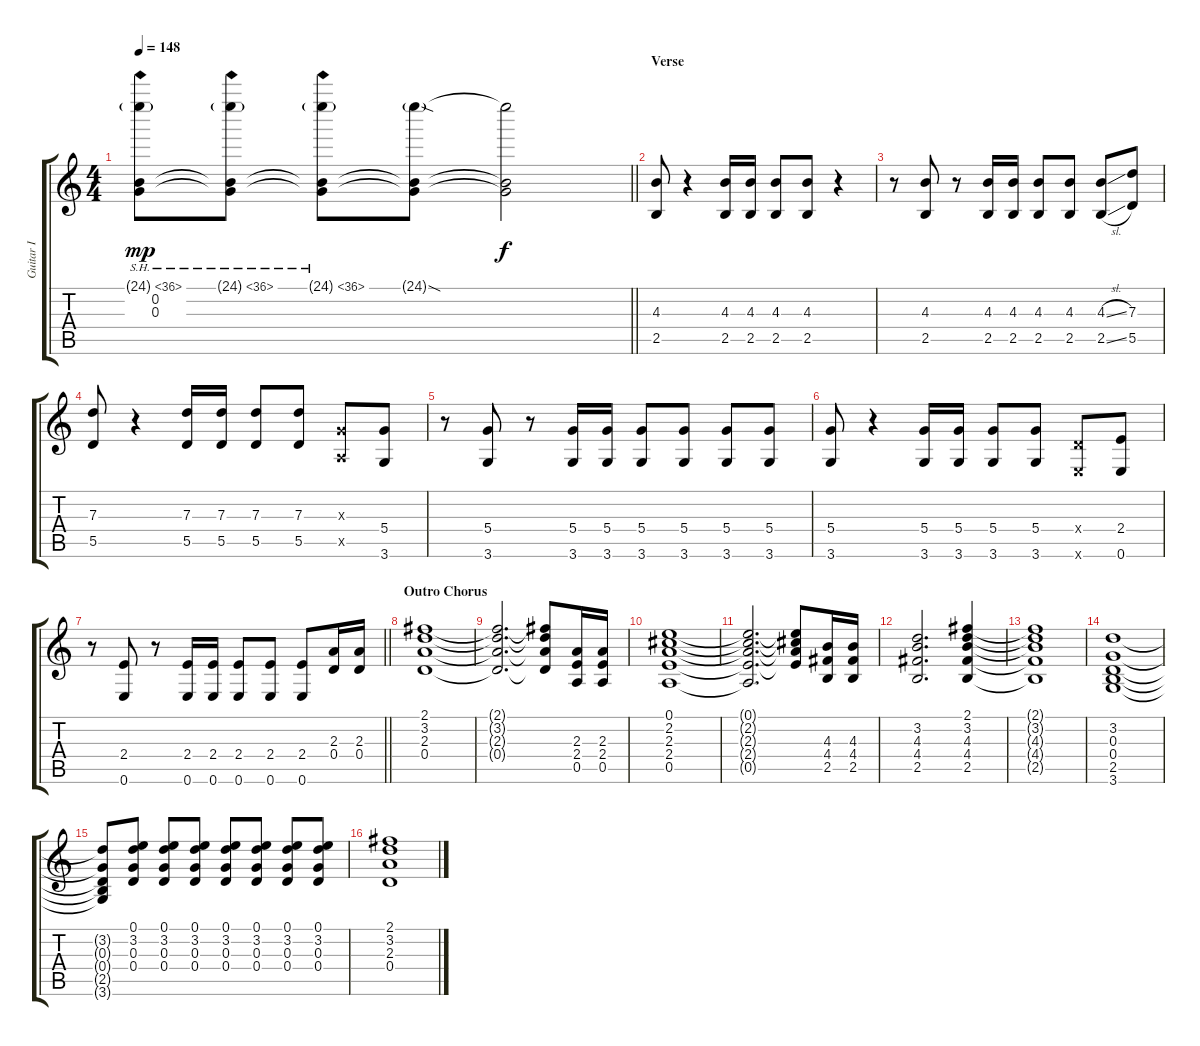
\track ("Guitar I" "Guitar I") {instrument overdrivenguitar}
\staff {score tabs}
\tuning (E4 B3 G3 D3 A2 E2) {hide}
\ts (4 4)
\tempo 148
\clef g2
\barLineRight lightlight
\ks c
(24.1{sh 12 g} 0.2{t} 0.3{t}).8{dy mp} (24.1{sh 12 g} 0.2{t} 0.3{t}).8 (24.1{sh 12 g} 0.2{t} 0.3{t}).8 (24.1{sod g} 0.2{t} 0.3{t}).8 (24.1{t} 0.2{t} 0.3{t}).2{dy f} |
\section ("" "Verse")
(4.3 2.5).8 r.4 (4.3 2.5).16 (4.3 2.5).16 (4.3 2.5).8 (4.3 2.5).8 r.4 |
r.8 (4.3 2.5).8 r.8 (4.3 2.5).16 (4.3 2.5).16 (4.3 2.5).8 (4.3 2.5).8 (4.3{sl} 2.5{sl}).8 (7.3 5.5).8 |
(7.3 5.5).8 r.4 (7.3 5.5).16 (7.3 5.5).16 (7.3 5.5).8 (7.3 5.5).8 (0.3{x} 0.5{x}).8 (5.4 3.6).8 |
r.8 (5.4 3.6).8 r.8 (5.4 3.6).16 (5.4 3.6).16 (5.4 3.6).8 (5.4 3.6).8 (5.4 3.6).8 (5.4 3.6).8 |
(5.4 3.6).8 r.4 (5.4 3.6).16 (5.4 3.6).16 (5.4 3.6).8 (5.4 3.6).8 (0.4{x} 0.6{x}).8 (2.4 0.6).8 |
\barLineRight lightlight
r.8 (2.4 0.6).8 r.8 (2.4 0.6).16 (2.4 0.6).16 (2.4 0.6).8 (2.4 0.6).8 (2.4 0.6).8 (2.3 0.4).16 (2.3 0.4).16 |
\section ("" "Outro Chorus")
(2.1 3.2 2.3 0.4).1 |
(2.1{t} 3.2{t} 2.3{t} 0.4{t}).2{d} (2.1{t} 3.2{t} 2.3{t} 0.4{t}).8 (2.3 2.4 0.5).16 (2.3 2.4 0.5).16 |
(0.1 2.2 2.3 2.4 0.5).1 |
(0.1{t} 2.2{t} 2.3{t} 2.4{t} 0.5{t}).2{d} (0.1{t} 2.2{t} 2.3{t} 2.4{t}).8 (4.3 4.4 2.5).16 (4.3 4.4 2.5).16 |
(3.2 4.3 4.4 2.5).2{d} (2.1 3.2 4.3 4.4 2.5).4 |
(2.1{t} 3.2{t} 4.3{t} 4.4{t} 2.5{t}).1 |
(3.2 0.3 0.4 2.5 3.6).1 |
(3.2{t} 0.3{t} 0.4{t} 2.5{t} 3.6{t}).8 (0.1 3.2 0.3 0.4).8 (0.1 3.2 0.3 0.4).8 (0.1 3.2 0.3 0.4).8 (0.1 3.2 0.3 0.4).8 (0.1 3.2 0.3 0.4).8 (0.1 3.2 0.3 0.4).8 (0.1 3.2 0.3 0.4).8 |
(2.1 3.2 2.3 0.4).1
